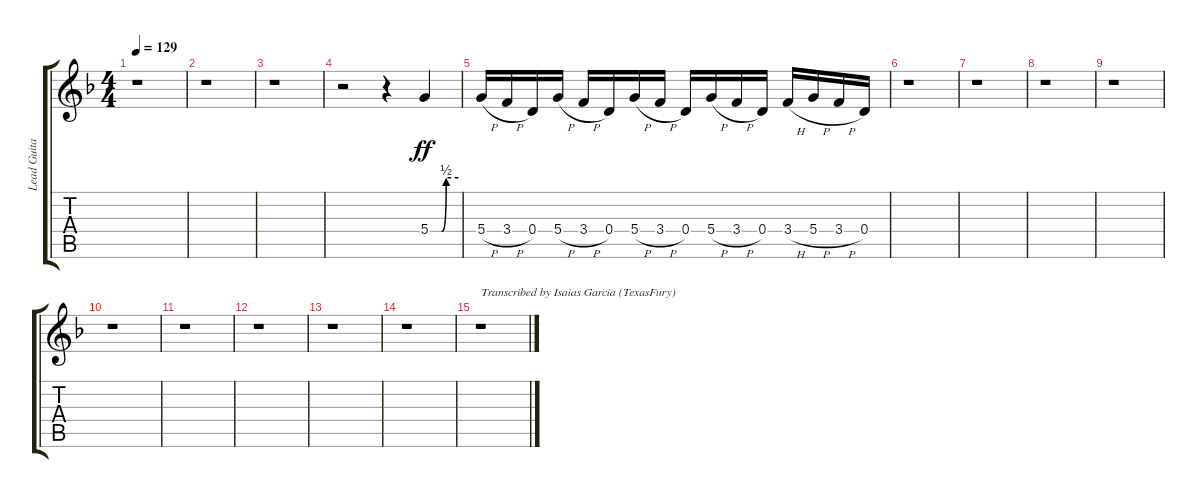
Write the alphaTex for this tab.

\track ("Lead Guitar I" "Lead Guita") {instrument distortionguitar}
\staff {score tabs}
\tuning (E4 B3 G3 D3 A2 E2) {hide}
\ts (4 4)
\tempo 129
\clef g2
\ks dminor
r.1{dy ff} |
r.1 |
r.1 |
r.2 r.4 5.4{be (custom 0 0 24 0 34 2 60 2)}.4 |
5.4{h}.16 3.4{h}.16 0.4.16 5.4{h}.16 3.4{h}.16 0.4.16 5.4{h}.16 3.4{h}.16 0.4.16 5.4{h}.16 3.4{h}.16 0.4.16 3.4{h}.16 5.4{h}.16 3.4{h}.16 0.4.16 |
r.1 |
r.1 |
r.1 |
r.1 |
r.1 |
r.1 |
r.1 |
r.1 |
r.1 |
r.1{txt "Transcribed by Isaias Garcia (TexasFury)"}
